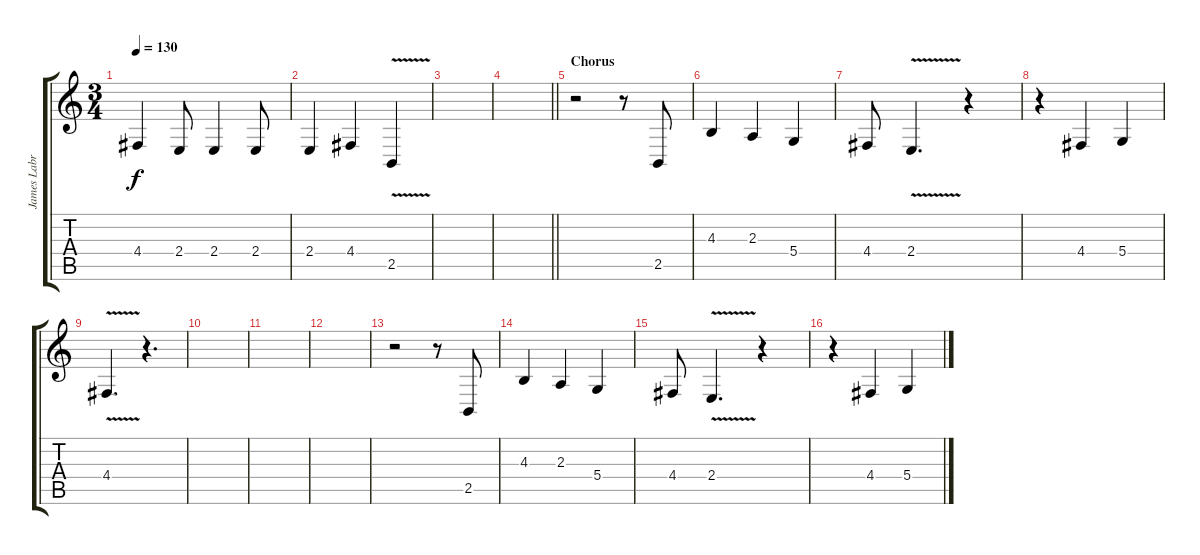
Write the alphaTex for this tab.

\track ("James Labrie" "James Labr") {instrument clarinet}
\staff {score tabs}
\tuning (E4 B3 G3 D3 A2 E2) {hide}
\ts (3 4)
\tempo 130
\clef g2
\ks c
4.4.4{dy f} 2.4.8 2.4.4 2.4.8 |
2.4.4 4.4.4 2.5{v}.4 |
|
\barLineRight lightlight
|
\section ("" "Chorus")
r.2 r.8 2.5.8 |
4.3.4 2.3.4 5.4.4 |
4.4.8 2.4{v}.4{d} r.4 |
r.4 4.4.4 5.4.4 |
4.4{v}.4{d} r.4{d} |
|
|
|
r.2 r.8 2.5.8 |
4.3.4 2.3.4 5.4.4 |
4.4.8 2.4{v}.4{d} r.4 |
r.4 4.4.4 5.4.4
